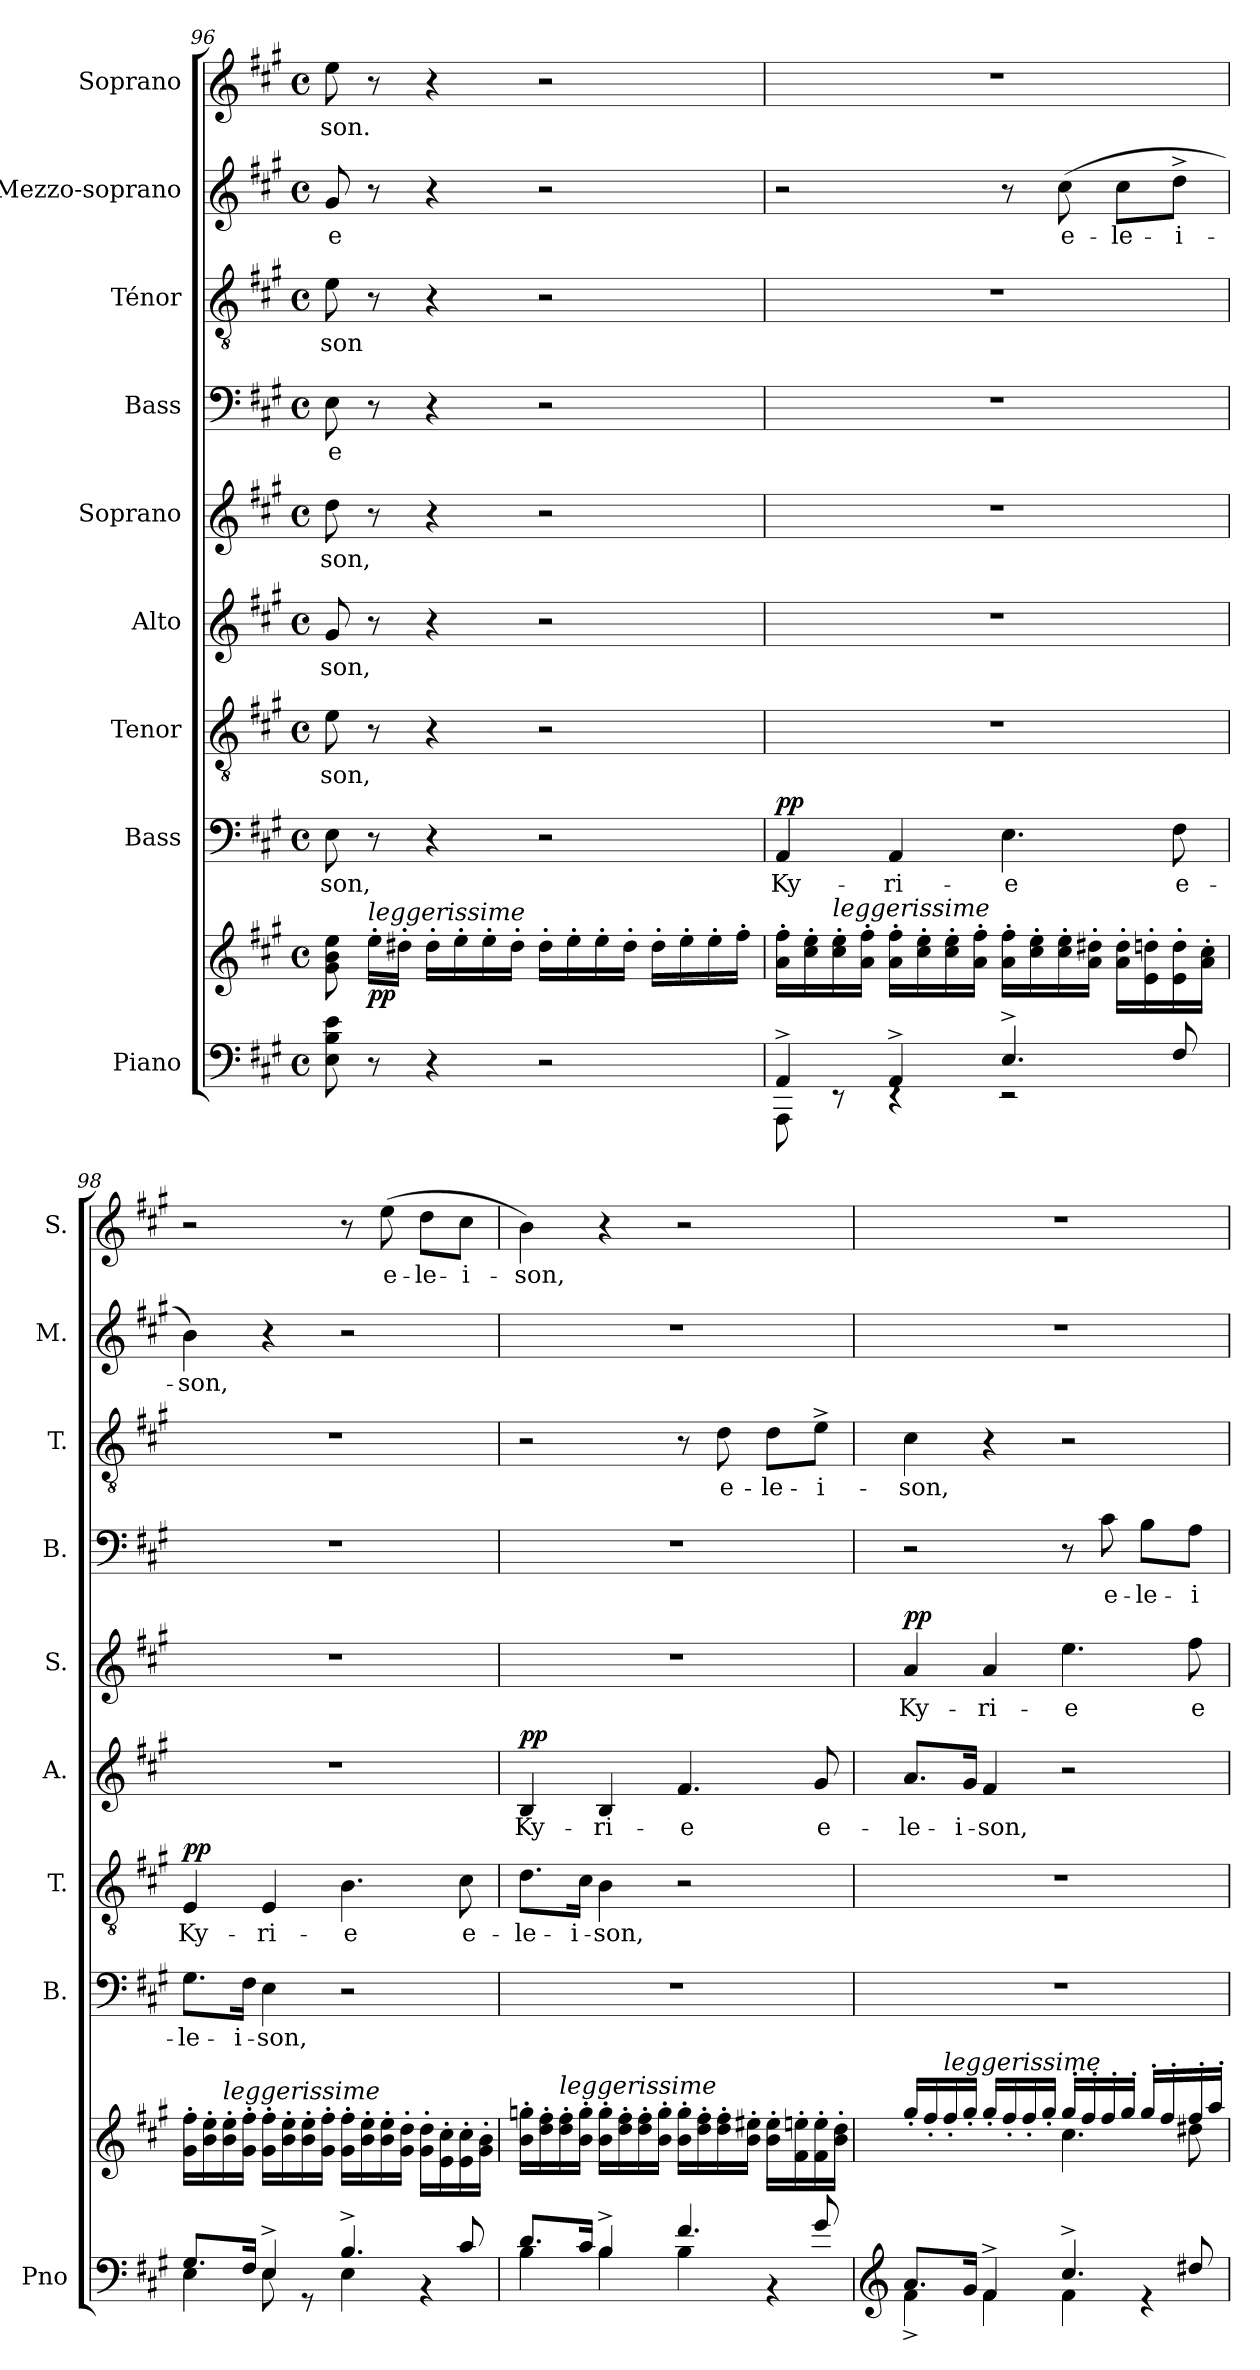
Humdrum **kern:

**kern	**kern	**dynam	**kern	**text	**dynam	**kern	**text	**dynam	**kern	**text	**dynam	**kern	**text	**dynam	**kern	**text	**kern	**text	**kern	**text	**kern	**text
*part9	*part9	*part9	*part8	*part8	*part8	*part7	*part7	*part7	*part6	*part6	*part6	*part5	*part5	*part5	*part4	*part4	*part3	*part3	*part2	*part2	*part1	*part1
*staff10	*staff9	*staff9/10	*staff8	*staff8	*staff8	*staff7	*staff7	*staff7	*staff6	*staff6	*staff6	*staff5	*staff5	*staff5	*staff4	*staff4	*staff3	*staff3	*staff2	*staff2	*staff1	*staff1
*I"Piano	*	*	*I"Bass	*	*	*I"Tenor	*	*	*I"Alto	*	*	*I"Soprano	*	*	*I"Bass	*	*I"Ténor	*	*I"Mezzo-soprano	*	*I"Soprano	*
*I'Pno	*	*	*I'B.	*	*	*I'T.	*	*	*I'A.	*	*	*I'S.	*	*	*I'B.	*	*I'T.	*	*I'M.	*	*I'S.	*
!!LO:PB:g=z
*clefF4	*clefG2	*	*clefF4	*	*	*clefGv2	*	*	*clefG2	*	*	*clefG2	*	*	*clefF4	*	*clefGv2	*	*clefG2	*	*clefG2	*
*	*	*	*	*	*	*	*	*	*	*	*	*ITrd2c3	*	*	*	*	*	*	*	*	*	*
*k[f#c#g#]	*k[f#c#g#]	*	*k[f#c#g#]	*	*	*k[f#c#g#]	*	*	*k[f#c#g#]	*	*	*k[f#c#g#d#a#e#]	*	*	*k[f#c#g#]	*	*k[f#c#g#]	*	*k[f#c#g#]	*	*k[f#c#g#]	*
*M4/4	*M4/4	*	*M4/4	*	*	*M4/4	*	*	*M4/4	*	*	*M4/4	*	*	*M4/4	*	*M4/4	*	*M4/4	*	*M4/4	*
*met(c)	*met(c)	*	*met(c)	*	*	*met(c)	*	*	*met(c)	*	*	*met(c)	*	*	*met(c)	*	*met(c)	*	*met(c)	*	*met(c)	*
=96	=96	=96	=96	=96	=96	=96	=96	=96	=96	=96	=96	=96	=96	=96	=96	=96	=96	=96	=96	=96	=96	=96
!	!	!	!	!LO:LY:b	!	!	!LO:LY:b	!	!	!LO:LY:b	!	!	!LO:LY:b	!	!	!LO:LY:b	!	!LO:LY:b	!	!LO:LY:b	!	!LO:LY:b
8E\ 8B\ 8e\	8g#\ 8b\ 8ee\	.	8E\	-son,	.	8e\	-son,	.	8g#/	-son,	.	8bi\	-son,	.	8E\	-e	8e\	-son	8g#/	-e	8ee\	-son.
!	!LO:TX:a:i:t=leggerissime	!	!	!	!	!	!	!	!	!	!	!	!	!	!	!	!	!	!	!	!	!
!	!	!LO:DY:b	!	!	!	!	!	!	!	!	!	!	!	!	!	!	!	!	!	!	!	!
8r	16ee'\LL	pp	8r	.	.	8r	.	.	8r	.	.	8r	.	.	8r	.	8r	.	8r	.	8r	.
.	16dd#X'\JJ	.	.	.	.	.	.	.	.	.	.	.	.	.	.	.	.	.	.	.	.	.
4r	16dd#'\LL	.	4r	.	.	4r	.	.	4r	.	.	4r	.	.	4r	.	4r	.	4r	.	4r	.
.	16ee'\	.	.	.	.	.	.	.	.	.	.	.	.	.	.	.	.	.	.	.	.	.
.	16ee'\	.	.	.	.	.	.	.	.	.	.	.	.	.	.	.	.	.	.	.	.	.
.	16dd#'\JJ	.	.	.	.	.	.	.	.	.	.	.	.	.	.	.	.	.	.	.	.	.
2r	16dd#'\LL	.	2r	.	.	2r	.	.	2r	.	.	2r	.	.	2r	.	2r	.	2r	.	2r	.
.	16ee'\	.	.	.	.	.	.	.	.	.	.	.	.	.	.	.	.	.	.	.	.	.
.	16ee'\	.	.	.	.	.	.	.	.	.	.	.	.	.	.	.	.	.	.	.	.	.
.	16dd#'\JJ	.	.	.	.	.	.	.	.	.	.	.	.	.	.	.	.	.	.	.	.	.
.	16dd#'\LL	.	.	.	.	.	.	.	.	.	.	.	.	.	.	.	.	.	.	.	.	.
.	16ee'\	.	.	.	.	.	.	.	.	.	.	.	.	.	.	.	.	.	.	.	.	.
.	16ee'\	.	.	.	.	.	.	.	.	.	.	.	.	.	.	.	.	.	.	.	.	.
.	16ff#'\JJ	.	.	.	.	.	.	.	.	.	.	.	.	.	.	.	.	.	.	.	.	.
=97	=97	=97	=97	=97	=97	=97	=97	=97	=97	=97	=97	=97	=97	=97	=97	=97	=97	=97	=97	=97	=97	=97
*^	*	*	*	*	*	*	*	*	*	*	*	*	*	*	*	*	*	*	*	*	*	*
!	!	!	!	!	!LO:LY:b	!LO:DY:a	!	!	!	!	!	!	!	!	!	!	!	!	!	!	!	!	!
4AA^/	8AAA\	16a\' 16ff#\'LL	.	4AA/	Ky-	pp	1r	.	.	1r	.	.	1r	.	.	1r	.	1r	.	2r	.	1r	.
.	.	16cc#\' 16ee\'	.	.	.	.	.	.	.	.	.	.	.	.	.	.	.	.	.	.	.	.	.
!	!	!LO:TX:a:i:t=leggerissime	!	!	!	!	!	!	!	!	!	!	!	!	!	!	!	!	!	!	!	!	!
.	8rEE	16cc#\' 16ee\'	.	.	.	.	.	.	.	.	.	.	.	.	.	.	.	.	.	.	.	.	.
.	.	16a\' 16ff#\'JJ	.	.	.	.	.	.	.	.	.	.	.	.	.	.	.	.	.	.	.	.	.
!	!	!	!	!	!LO:LY:b	!	!	!	!	!	!	!	!	!	!	!	!	!	!	!	!	!	!
4AA^/	4rEE	16a\' 16ff#\'LL	.	4AA/	-ri-	.	.	.	.	.	.	.	.	.	.	.	.	.	.	.	.	.	.
.	.	16cc#\' 16ee\'	.	.	.	.	.	.	.	.	.	.	.	.	.	.	.	.	.	.	.	.	.
.	.	16cc#\' 16ee\'	.	.	.	.	.	.	.	.	.	.	.	.	.	.	.	.	.	.	.	.	.
.	.	16a\' 16ff#\'JJ	.	.	.	.	.	.	.	.	.	.	.	.	.	.	.	.	.	.	.	.	.
!	!	!	!	!	!LO:LY:b	!	!	!	!	!	!	!	!	!	!	!	!	!	!	!	!	!	!
4.E^/	2rEE	16a\' 16ff#\'LL	.	4.E\	-e	.	.	.	.	.	.	.	.	.	.	.	.	.	.	8r	.	.	.
.	.	16cc#\' 16ee\'	.	.	.	.	.	.	.	.	.	.	.	.	.	.	.	.	.	.	.	.	.
!	!	!	!	!	!	!	!	!	!	!	!	!	!	!	!	!	!	!	!	!	!LO:LY:b	!	!
.	.	16cc#\' 16ee\'	.	.	.	.	.	.	.	.	.	.	.	.	.	.	.	.	.	(8cc#\	e-	.	.
.	.	16a\' 16dd#X\'JJ	.	.	.	.	.	.	.	.	.	.	.	.	.	.	.	.	.	.	.	.	.
!	!	!	!	!	!	!	!	!	!	!	!	!	!	!	!	!	!	!	!	!	!LO:LY:b	!	!
.	.	16a\' 16dd#\'LL	.	.	.	.	.	.	.	.	.	.	.	.	.	.	.	.	.	8cc#\L	-le-	.	.
.	.	16e\' 16ddn\'	.	.	.	.	.	.	.	.	.	.	.	.	.	.	.	.	.	.	.	.	.
!	!	!	!	!	!LO:LY:b	!	!	!	!	!	!	!	!	!	!	!	!	!	!	!	!LO:LY:b	!	!
8F#/	.	16e\' 16dd\'	.	8F#\	e-	.	.	.	.	.	.	.	.	.	.	.	.	.	.	8dd^\J	-i-	.	.
.	.	16a\' 16cc#\'JJ	.	.	.	.	.	.	.	.	.	.	.	.	.	.	.	.	.	.	.	.	.
=98	=98	=98	=98	=98	=98	=98	=98	=98	=98	=98	=98	=98	=98	=98	=98	=98	=98	=98	=98	=98	=98	=98	=98
!	!	!	!	!	!LO:LY:b	!	!	!LO:LY:b	!LO:DY:a	!	!	!	!	!	!	!	!	!	!	!	!LO:LY:b	!	!
8.G#/L	4E\	16g#\' 16ff#\'LL	.	8.G#\L	-le-	.	4E/	Ky-	pp	1r	.	.	1r	.	.	1r	.	1r	.	4b\)	-son,	2r	.
.	.	16b\' 16ee\'	.	.	.	.	.	.	.	.	.	.	.	.	.	.	.	.	.	.	.	.	.
!	!	!LO:TX:a:i:t=leggerissime	!	!	!	!	!	!	!	!	!	!	!	!	!	!	!	!	!	!	!	!	!
.	.	16b\' 16ee\'	.	.	.	.	.	.	.	.	.	.	.	.	.	.	.	.	.	.	.	.	.
!	!	!	!	!	!LO:LY:b	!	!	!	!	!	!	!	!	!	!	!	!	!	!	!	!	!	!
16F#/Jk	.	16g#\' 16ff#\'JJ	.	16F#\Jk	-i-	.	.	.	.	.	.	.	.	.	.	.	.	.	.	.	.	.	.
!	!	!	!	!	!LO:LY:b	!	!	!LO:LY:b	!	!	!	!	!	!	!	!	!	!	!	!	!	!	!
4E^/	8E\	16g#\' 16ff#\'LL	.	4E\	-son,	.	4E/	-ri-	.	.	.	.	.	.	.	.	.	.	.	4r	.	.	.
.	.	16b\' 16ee\'	.	.	.	.	.	.	.	.	.	.	.	.	.	.	.	.	.	.	.	.	.
.	8r	16b\' 16ee\'	.	.	.	.	.	.	.	.	.	.	.	.	.	.	.	.	.	.	.	.	.
.	.	16g#\' 16ff#\'JJ	.	.	.	.	.	.	.	.	.	.	.	.	.	.	.	.	.	.	.	.	.
!	!	!	!	!	!	!	!	!LO:LY:b	!	!	!	!	!	!	!	!	!	!	!	!	!	!	!
4.B^/	4E\	16g#\' 16ff#\'LL	.	2r	.	.	4.B\	-e	.	.	.	.	.	.	.	.	.	.	.	2r	.	8r	.
.	.	16b\' 16ee\'	.	.	.	.	.	.	.	.	.	.	.	.	.	.	.	.	.	.	.	.	.
!	!	!	!	!	!	!	!	!	!	!	!	!	!	!	!	!	!	!	!	!	!	!	!LO:LY:b
.	.	16b\' 16ee\'	.	.	.	.	.	.	.	.	.	.	.	.	.	.	.	.	.	.	.	(8ee\	e-
.	.	16g#\' 16dd\'JJ	.	.	.	.	.	.	.	.	.	.	.	.	.	.	.	.	.	.	.	.	.
!	!	!	!	!	!	!	!	!	!	!	!	!	!	!	!	!	!	!	!	!	!	!	!LO:LY:b
.	4r	16g#\' 16dd\'LL	.	.	.	.	.	.	.	.	.	.	.	.	.	.	.	.	.	.	.	8dd\L	-le-
.	.	16e\' 16cc#\'	.	.	.	.	.	.	.	.	.	.	.	.	.	.	.	.	.	.	.	.	.
!	!	!	!	!	!	!	!	!LO:LY:b	!	!	!	!	!	!	!	!	!	!	!	!	!	!	!LO:LY:b
8c#/	.	16e\' 16cc#\'	.	.	.	.	8c#\	e-	.	.	.	.	.	.	.	.	.	.	.	.	.	8cc#\J	-i-
.	.	16g#\' 16b\'JJ	.	.	.	.	.	.	.	.	.	.	.	.	.	.	.	.	.	.	.	.	.
!!LO:PB:g=z
=99	=99	=99	=99	=99	=99	=99	=99	=99	=99	=99	=99	=99	=99	=99	=99	=99	=99	=99	=99	=99	=99	=99	=99
!	!	!	!	!	!	!	!	!LO:LY:b	!	!	!LO:LY:b	!LO:DY:a	!	!	!	!	!	!	!	!	!	!	!LO:LY:b
8.d/L	4B\	16b\' 16ggn\'LL	.	1r	.	.	8.d\L	-le-	.	4B/	Ky-	pp	1r	.	.	1r	.	2r	.	1r	.	4b\)	-son,
.	.	16dd\' 16ff#\'	.	.	.	.	.	.	.	.	.	.	.	.	.	.	.	.	.	.	.	.	.
!	!	!LO:TX:a:i:t=leggerissime	!	!	!	!	!	!	!	!	!	!	!	!	!	!	!	!	!	!	!	!	!
.	.	16dd\' 16ff#\'	.	.	.	.	.	.	.	.	.	.	.	.	.	.	.	.	.	.	.	.	.
!	!	!	!	!	!	!	!	!LO:LY:b	!	!	!	!	!	!	!	!	!	!	!	!	!	!	!
16c#/Jk	.	16b\' 16gg\'JJ	.	.	.	.	16c#\Jk	-i-	.	.	.	.	.	.	.	.	.	.	.	.	.	.	.
!	!	!	!	!	!	!	!	!LO:LY:b	!	!	!LO:LY:b	!	!	!	!	!	!	!	!	!	!	!	!
4B^/	4B\	16b\' 16gg\'LL	.	.	.	.	4B\	-son,	.	4B/	-ri-	.	.	.	.	.	.	.	.	.	.	4r	.
.	.	16dd\' 16ff#\'	.	.	.	.	.	.	.	.	.	.	.	.	.	.	.	.	.	.	.	.	.
.	.	16dd\' 16ff#\'	.	.	.	.	.	.	.	.	.	.	.	.	.	.	.	.	.	.	.	.	.
.	.	16b\' 16gg\'JJ	.	.	.	.	.	.	.	.	.	.	.	.	.	.	.	.	.	.	.	.	.
!	!	!	!	!	!	!	!	!	!	!	!LO:LY:b	!	!	!	!	!	!	!	!	!	!	!	!
4.f#/	4B\	16b\' 16gg\'LL	.	.	.	.	2r	.	.	4.f#/	-e	.	.	.	.	.	.	8r	.	.	.	2r	.
.	.	16dd\' 16ff#\'	.	.	.	.	.	.	.	.	.	.	.	.	.	.	.	.	.	.	.	.	.
!	!	!	!	!	!	!	!	!	!	!	!	!	!	!	!	!	!	!	!LO:LY:b	!	!	!	!
.	.	16dd\' 16ff#\'	.	.	.	.	.	.	.	.	.	.	.	.	.	.	.	8d\	e-	.	.	.	.
.	.	16b\' 16ee#X\'JJ	.	.	.	.	.	.	.	.	.	.	.	.	.	.	.	.	.	.	.	.	.
!	!	!	!	!	!	!	!	!	!	!	!	!	!	!	!	!	!	!	!LO:LY:b	!	!	!	!
.	4r	16b\' 16ee#\'LL	.	.	.	.	.	.	.	.	.	.	.	.	.	.	.	8d\L	-le-	.	.	.	.
.	.	16f#\' 16een\'	.	.	.	.	.	.	.	.	.	.	.	.	.	.	.	.	.	.	.	.	.
!	!	!	!	!	!	!	!	!	!	!	!LO:LY:b	!	!	!	!	!	!	!	!LO:LY:b	!	!	!	!
8g#/	.	16f#\' 16ee\'	.	.	.	.	.	.	.	8g#/	e-	.	.	.	.	.	.	8e^\J	-i-	.	.	.	.
.	.	16b\' 16dd\'JJ	.	.	.	.	.	.	.	.	.	.	.	.	.	.	.	.	.	.	.	.	.
=100	=100	=100	=100	=100	=100	=100	=100	=100	=100	=100	=100	=100	=100	=100	=100	=100	=100	=100	=100	=100	=100	=100	=100
*clefG2	*	*	*	*	*	*	*	*	*	*	*	*	*	*	*	*	*	*	*	*	*	*	*
*	*	*^	*	*	*	*	*	*	*	*	*	*	*	*	*	*	*	*	*	*	*	*	*
!	!	!	!	!	!	!	!	!	!	!	!	!LO:LY:b	!	!	!LO:LY:b	!LO:DY:a	!	!	!	!LO:LY:b	!	!	!	!
8.a/L	4f#^\	16gg#'/LL	2ryy	.	1r	.	.	1r	.	.	8.a/L	-le-	.	4f#i/	Ky-	pp	2r	.	4c#\	-son,	1r	.	1r	.
.	.	16ff#'/	.	.	.	.	.	.	.	.	.	.	.	.	.	.	.	.	.	.	.	.	.	.
!	!	!LO:TX:a:i:t=leggerissime	!	!	!	!	!	!	!	!	!	!	!	!	!	!	!	!	!	!	!	!	!	!
.	.	16ff#'/	.	.	.	.	.	.	.	.	.	.	.	.	.	.	.	.	.	.	.	.	.	.
!	!	!	!	!	!	!	!	!	!	!	!	!LO:LY:b	!	!	!	!	!	!	!	!	!	!	!	!
16g#/Jk	.	16gg#'/JJ	.	.	.	.	.	.	.	.	16g#/Jk	-i-	.	.	.	.	.	.	.	.	.	.	.	.
!	!	!	!	!	!	!	!	!	!	!	!	!LO:LY:b	!	!	!LO:LY:b	!	!	!	!	!	!	!	!	!
4f#^/	4f#\	16gg#'/LL	.	.	.	.	.	.	.	.	4f#/	-son,	.	4f#i/	-ri-	.	.	.	4r	.	.	.	.	.
.	.	16ff#'/	.	.	.	.	.	.	.	.	.	.	.	.	.	.	.	.	.	.	.	.	.	.
.	.	16ff#'/	.	.	.	.	.	.	.	.	.	.	.	.	.	.	.	.	.	.	.	.	.	.
.	.	16gg#'/JJ	.	.	.	.	.	.	.	.	.	.	.	.	.	.	.	.	.	.	.	.	.	.
!	!	!	!	!	!	!	!	!	!	!	!	!	!	!	!LO:LY:b	!	!	!	!	!	!	!	!	!
4.cc#^/	4f#\	16gg#'/LL	4.cc#\	.	.	.	.	.	.	.	2r	.	.	4.cc#i\	-e	.	8r	.	2r	.	.	.	.	.
.	.	16ff#'/	.	.	.	.	.	.	.	.	.	.	.	.	.	.	.	.	.	.	.	.	.	.
!	!	!	!	!	!	!	!	!	!	!	!	!	!	!	!	!	!	!LO:LY:b	!	!	!	!	!	!
.	.	16ff#'/	.	.	.	.	.	.	.	.	.	.	.	.	.	.	8c#\	e-	.	.	.	.	.	.
.	.	16gg#'/JJ	.	.	.	.	.	.	.	.	.	.	.	.	.	.	.	.	.	.	.	.	.	.
!	!	!	!	!	!	!	!	!	!	!	!	!	!	!	!	!	!	!LO:LY:b	!	!	!	!	!	!
.	4r	16gg#'/LL	.	.	.	.	.	.	.	.	.	.	.	.	.	.	8B\L	-le-	.	.	.	.	.	.
.	.	16ff#'/	.	.	.	.	.	.	.	.	.	.	.	.	.	.	.	.	.	.	.	.	.	.
!	!	!	!	!	!	!	!	!	!	!	!	!	!	!	!LO:LY:b	!	!	!LO:LY:b	!	!	!	!	!	!
8dd#X/	.	16ff#'/	8dd#X\	.	.	.	.	.	.	.	.	.	.	8dd#i\	e-	.	8A\J	-i-	.	.	.	.	.	.
.	.	16aa'/JJ	.	.	.	.	.	.	.	.	.	.	.	.	.	.	.	.	.	.	.	.	.	.
*v	*v	*	*	*	*	*	*	*	*	*	*	*	*	*	*	*	*	*	*	*	*	*	*	*
*	*v	*v	*	*	*	*	*	*	*	*	*	*	*	*	*	*	*	*	*	*	*	*	*
=	=	=	=	=	=	=	=	=	=	=	=	=	=	=	=	=	=	=	=	=	=	=
*-	*-	*-	*-	*-	*-	*-	*-	*-	*-	*-	*-	*-	*-	*-	*-	*-	*-	*-	*-	*-	*-	*-
